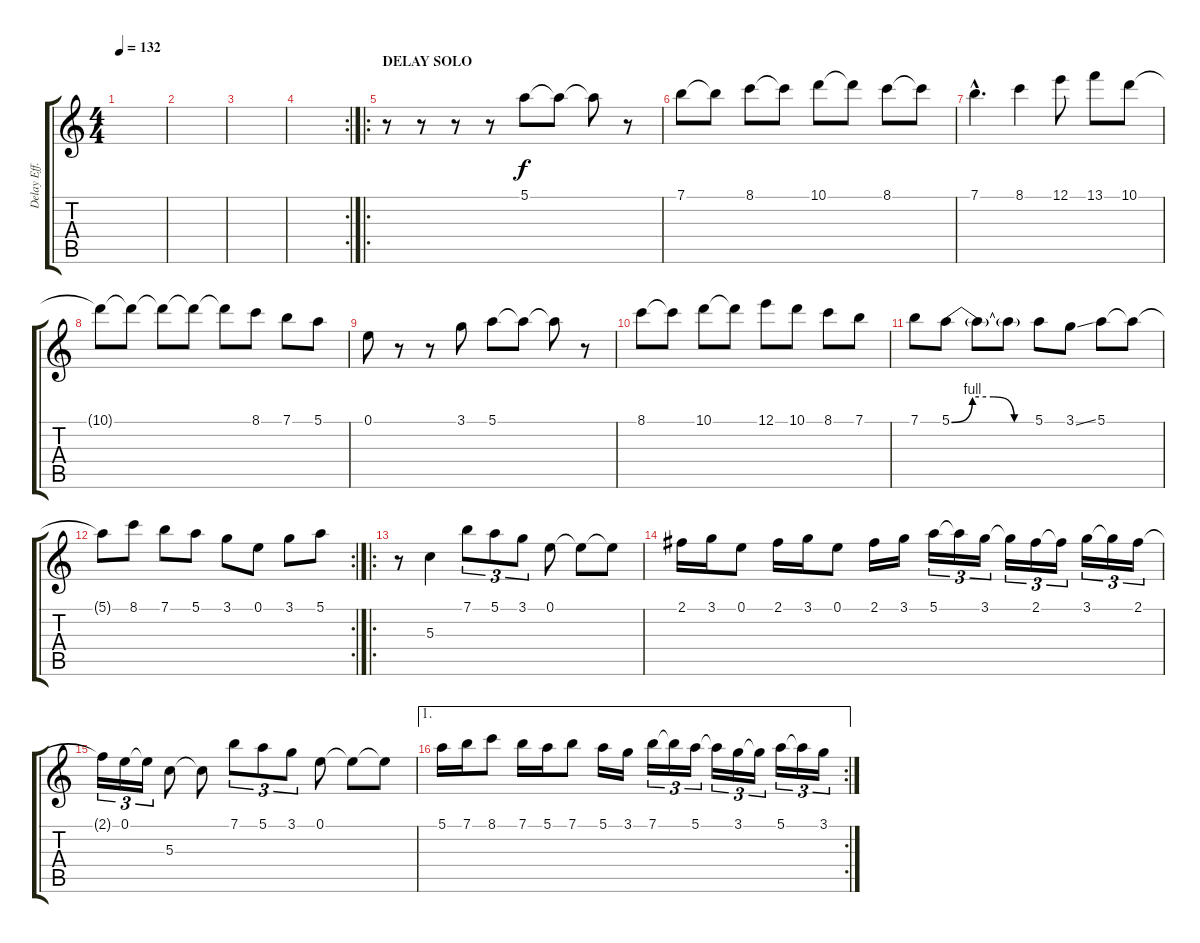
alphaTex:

\track ("Delay Eff." "Delay Eff.") {instrument overdrivenguitar}
\staff {score tabs}
\tuning (E4 B3 G3 D3 A2 E2) {hide}
\ts (4 4)
\tempo 132
\clef g2
\ks c
|
|
|
\rc 2
|
\ro
\section ("" "DELAY SOLO")
r.8{instrument overdrivenguitar} r.8 r.8 r.8 5.1.8 5.1{t}.8 5.1{t}.8 r.8 |
7.1.8 7.1{t}.8 8.1.8 8.1{t}.8 10.1.8 10.1{t}.8 8.1.8 8.1{t}.8 |
7.1{hac}.4{d} 8.1.4 12.1.8 13.1.8 10.1.8 |
10.1{t}.8 10.1{t}.8 10.1{t}.8 10.1{t}.8 10.1{t}.8 8.1.8 7.1.8 5.1.8 |
0.1.8 r.8 r.8 3.1.8 5.1.8 5.1{t}.8 5.1{t}.8 r.8 |
8.1.8 8.1{t}.8 10.1.8 10.1{t}.8 12.1.8 10.1.8 8.1.8 7.1.8 |
7.1.8 5.1{be (custom 0 0 15 4 30 4 45 0 60 0)}.8 5.1{t}.8 5.1{t}.8 5.1.8 3.1{ss}.8 5.1.8 5.1{t}.8 |
\rc 2
5.1{t}.8 8.1.8 7.1.8 5.1.8 3.1.8 0.1.8 3.1.8 5.1.8 |
\ro
r.8 5.3.4 7.1.8{tu (3 2)} 5.1.8{tu (3 2)} 3.1.8{tu (3 2)} 0.1.8 0.1{t}.8 0.1{t}.8 |
2.1.16 3.1.16 0.1.8 2.1.16 3.1.16 0.1.8 2.1.16 3.1.16 5.1.16{tu (3 2)} 5.1{t}.16{tu (3 2)} 3.1.16{tu (3 2)} 3.1{t}.16{tu (3 2)} 2.1.16{tu (3 2)} 2.1{t}.16{tu (3 2)} 3.1.16{tu (3 2)} 3.1{t}.16{tu (3 2)} 2.1.16{tu (3 2)} |
2.1{t}.16{tu (3 2)} 0.1.16{tu (3 2)} 0.1{t}.16{tu (3 2)} 5.3.8 5.3{t}.8 7.1.8{tu (3 2)} 5.1.8{tu (3 2)} 3.1.8{tu (3 2)} 0.1.8 0.1{t}.8 0.1{t}.8 |
\ae 1
\rc 2
5.1.16 7.1.16 8.1.8 7.1.16 5.1.16 7.1.8 5.1.16 3.1.16 7.1.16{tu (3 2)} 7.1{t}.16{tu (3 2)} 5.1.16{tu (3 2)} 5.1{t}.16{tu (3 2)} 3.1.16{tu (3 2)} 3.1{t}.16{tu (3 2)} 5.1.16{tu (3 2)} 5.1{t}.16{tu (3 2)} 3.1.16{tu (3 2)}
